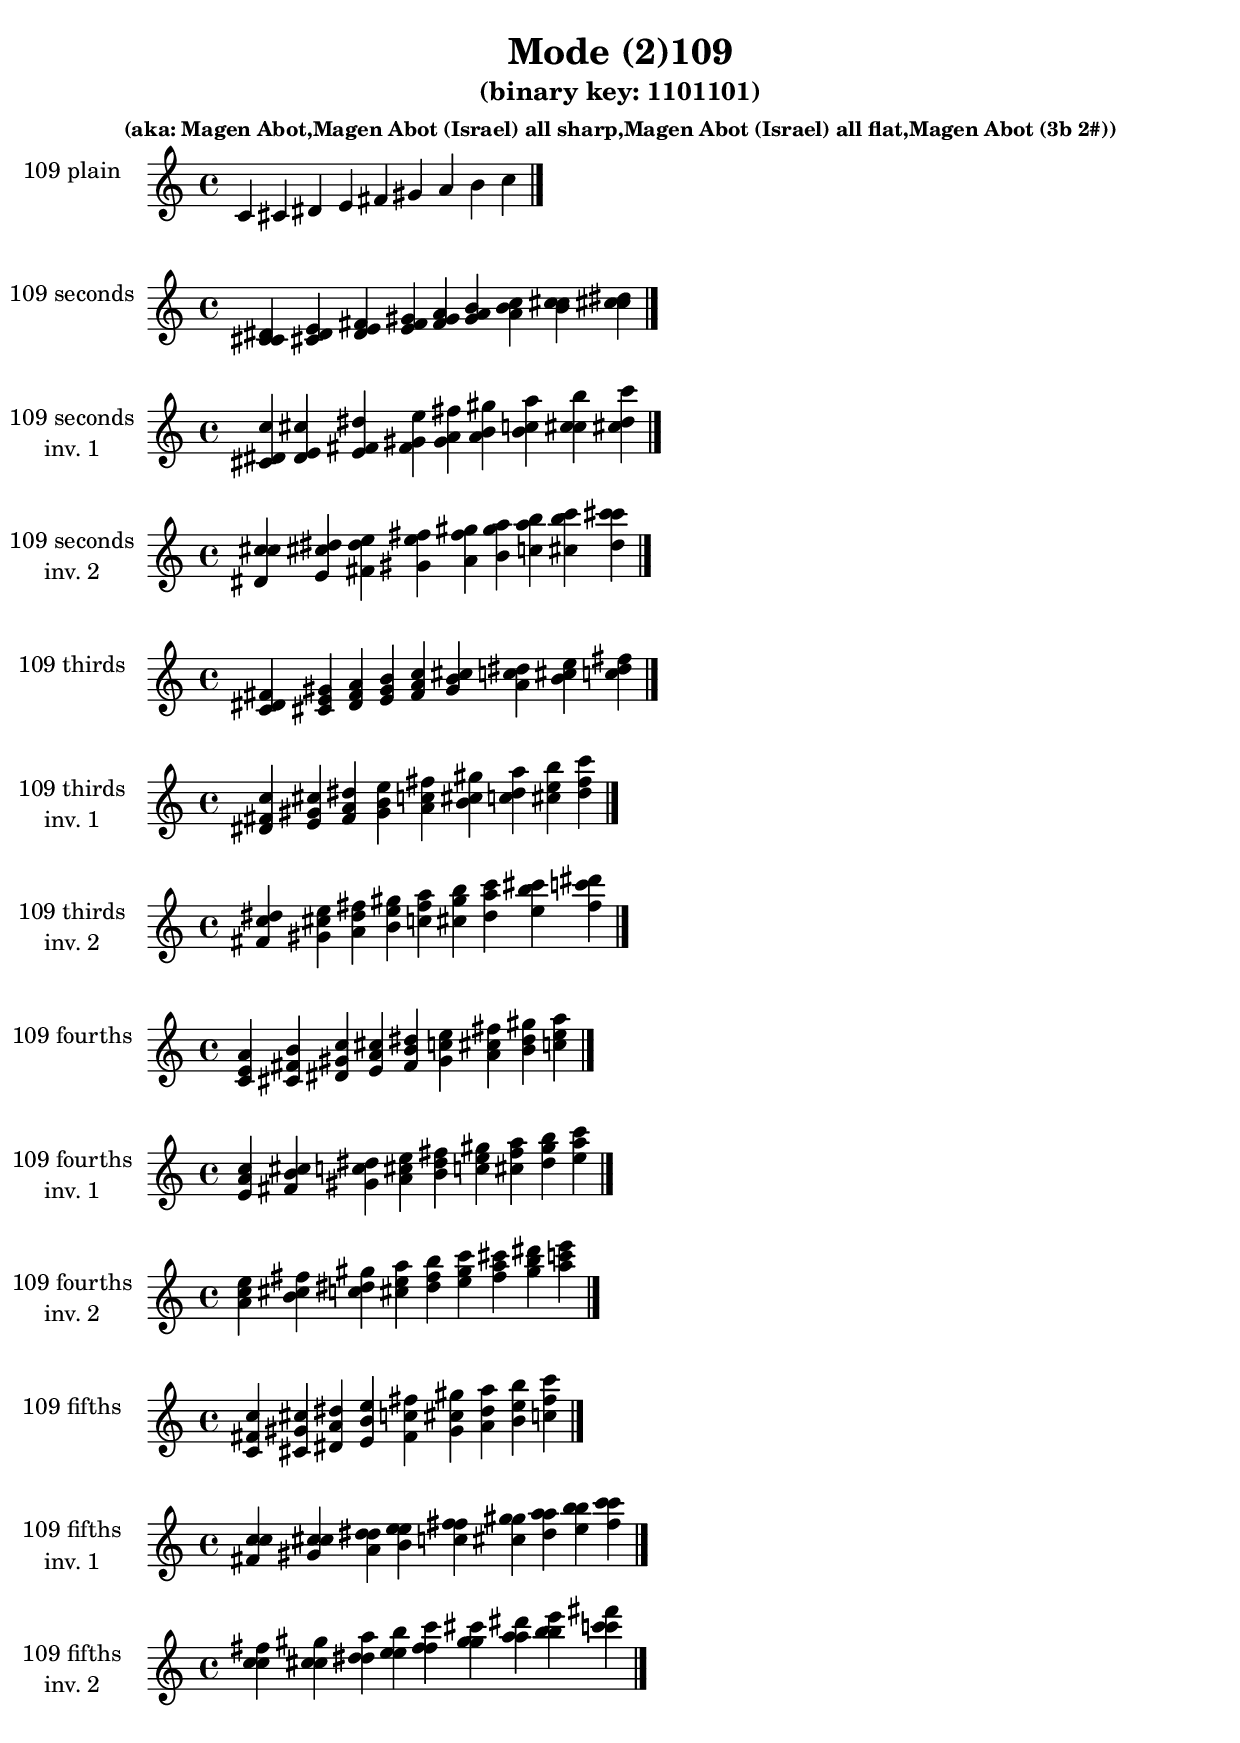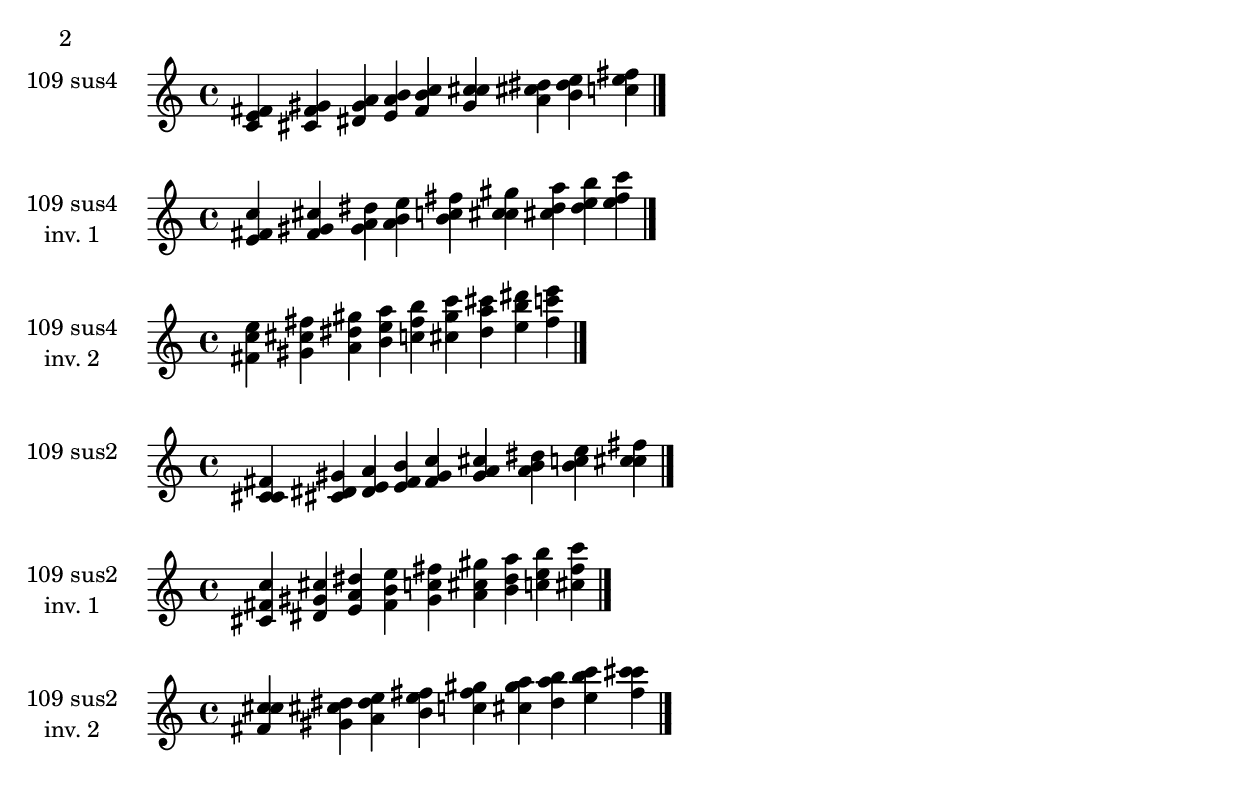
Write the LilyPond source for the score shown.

\version "2.19.0"

\header {
  title = "Mode (2)109"
  subtitle = "(binary key: 1101101)"
  subsubtitle = "(aka: Magen Abot,Magen Abot (Israel) all sharp,Magen Abot (Israel) all flat,Magen Abot (3b 2#))"
 %% Remove default LilyPond tagline
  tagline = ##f
}

\paper {
  #(set-paper-size "a4")
}

global = {
  \key c \major
  \time 4/4
  \tempo 4=100
}

\book {
  \score {
    \new Staff \with {
      instrumentName =  \markup { \column {
         \hcenter-in #14 \line { 109 plain }
         \hcenter-in #14 \line {  } } }
      midiInstrument = "oboe"
    } { \accidentalStyle "default"
        \cadenzaOn c' cis' dis' e' fis' gis' a' b' c''  \cadenzaOff \bar "|." }
    \layout { }
  }
  \score {
    \new Staff \with {
      instrumentName =  \markup { \column {
         \hcenter-in #14 \line { 109 seconds }
         \hcenter-in #14 \line {  } } }
      midiInstrument = "oboe"
    } { \accidentalStyle "default"
        \cadenzaOn <c' cis' dis'> <cis' dis' e'> <dis' e' fis'> <e' fis' gis'> <fis' gis' a'> <gis' a' b'> <a' b' c''> <b' c'' cis''> <c'' cis'' dis''>  \cadenzaOff \bar "|." }
    \layout { }
  }
  \score {
    \new Staff \with {
      instrumentName =  \markup { \column {
         \hcenter-in #14 \line { 109 seconds }
         \hcenter-in #14 \line { inv. 1 } } }
      midiInstrument = "oboe"
    } { \accidentalStyle "default"
        \cadenzaOn <cis' dis' c''> <dis' e' cis''> <e' fis' dis''> <fis' gis' e''> <gis' a' fis''> <a' b' gis''> <b' c'' a''> <c'' cis'' b''> <cis'' dis'' c'''>  \cadenzaOff \bar "|." }
    \layout { }
  }
  \score {
    \new Staff \with {
      instrumentName =  \markup { \column {
         \hcenter-in #14 \line { 109 seconds }
         \hcenter-in #14 \line { inv. 2 } } }
      midiInstrument = "oboe"
    } { \accidentalStyle "default"
        \cadenzaOn <dis' c'' cis''> <e' cis'' dis''> <fis' dis'' e''> <gis' e'' fis''> <a' fis'' gis''> <b' gis'' a''> <c'' a'' b''> <cis'' b'' c'''> <dis'' c''' cis'''>  \cadenzaOff \bar "|." }
    \layout { }
  }
  \score {
    \new Staff \with {
      instrumentName =  \markup { \column {
         \hcenter-in #14 \line { 109 thirds }
         \hcenter-in #14 \line {  } } }
      midiInstrument = "oboe"
    } { \accidentalStyle "default"
        \cadenzaOn <c' dis' fis'> <cis' e' gis'> <dis' fis' a'> <e' gis' b'> <fis' a' c''> <gis' b' cis''> <a' c'' dis''> <b' cis'' e''> <c'' dis'' fis''>  \cadenzaOff \bar "|." }
    \layout { }
  }
  \score {
    \new Staff \with {
      instrumentName =  \markup { \column {
         \hcenter-in #14 \line { 109 thirds }
         \hcenter-in #14 \line { inv. 1 } } }
      midiInstrument = "oboe"
    } { \accidentalStyle "default"
        \cadenzaOn <dis' fis' c''> <e' gis' cis''> <fis' a' dis''> <gis' b' e''> <a' c'' fis''> <b' cis'' gis''> <c'' dis'' a''> <cis'' e'' b''> <dis'' fis'' c'''>  \cadenzaOff \bar "|." }
    \layout { }
  }
  \score {
    \new Staff \with {
      instrumentName =  \markup { \column {
         \hcenter-in #14 \line { 109 thirds }
         \hcenter-in #14 \line { inv. 2 } } }
      midiInstrument = "oboe"
    } { \accidentalStyle "default"
        \cadenzaOn <fis' c'' dis''> <gis' cis'' e''> <a' dis'' fis''> <b' e'' gis''> <c'' fis'' a''> <cis'' gis'' b''> <dis'' a'' c'''> <e'' b'' cis'''> <fis'' c''' dis'''>  \cadenzaOff \bar "|." }
    \layout { }
  }
  \score {
    \new Staff \with {
      instrumentName =  \markup { \column {
         \hcenter-in #14 \line { 109 fourths }
         \hcenter-in #14 \line {  } } }
      midiInstrument = "oboe"
    } { \accidentalStyle "default"
        \cadenzaOn <c' e' a'> <cis' fis' b'> <dis' gis' c''> <e' a' cis''> <fis' b' dis''> <gis' c'' e''> <a' cis'' fis''> <b' dis'' gis''> <c'' e'' a''>  \cadenzaOff \bar "|." }
    \layout { }
  }
  \score {
    \new Staff \with {
      instrumentName =  \markup { \column {
         \hcenter-in #14 \line { 109 fourths }
         \hcenter-in #14 \line { inv. 1 } } }
      midiInstrument = "oboe"
    } { \accidentalStyle "default"
        \cadenzaOn <e' a' c''> <fis' b' cis''> <gis' c'' dis''> <a' cis'' e''> <b' dis'' fis''> <c'' e'' gis''> <cis'' fis'' a''> <dis'' gis'' b''> <e'' a'' c'''>  \cadenzaOff \bar "|." }
    \layout { }
  }
  \score {
    \new Staff \with {
      instrumentName =  \markup { \column {
         \hcenter-in #14 \line { 109 fourths }
         \hcenter-in #14 \line { inv. 2 } } }
      midiInstrument = "oboe"
    } { \accidentalStyle "default"
        \cadenzaOn <a' c'' e''> <b' cis'' fis''> <c'' dis'' gis''> <cis'' e'' a''> <dis'' fis'' b''> <e'' gis'' c'''> <fis'' a'' cis'''> <gis'' b'' dis'''> <a'' c''' e'''>  \cadenzaOff \bar "|." }
    \layout { }
  }
  \score {
    \new Staff \with {
      instrumentName =  \markup { \column {
         \hcenter-in #14 \line { 109 fifths }
         \hcenter-in #14 \line {  } } }
      midiInstrument = "oboe"
    } { \accidentalStyle "default"
        \cadenzaOn <c' fis' c''> <cis' gis' cis''> <dis' a' dis''> <e' b' e''> <fis' c'' fis''> <gis' cis'' gis''> <a' dis'' a''> <b' e'' b''> <c'' fis'' c'''>  \cadenzaOff \bar "|." }
    \layout { }
  }
  \score {
    \new Staff \with {
      instrumentName =  \markup { \column {
         \hcenter-in #14 \line { 109 fifths }
         \hcenter-in #14 \line { inv. 1 } } }
      midiInstrument = "oboe"
    } { \accidentalStyle "default"
        \cadenzaOn <fis' c'' c''> <gis' cis'' cis''> <a' dis'' dis''> <b' e'' e''> <c'' fis'' fis''> <cis'' gis'' gis''> <dis'' a'' a''> <e'' b'' b''> <fis'' c''' c'''>  \cadenzaOff \bar "|." }
    \layout { }
  }
  \score {
    \new Staff \with {
      instrumentName =  \markup { \column {
         \hcenter-in #14 \line { 109 fifths }
         \hcenter-in #14 \line { inv. 2 } } }
      midiInstrument = "oboe"
    } { \accidentalStyle "default"
        \cadenzaOn <c'' c'' fis''> <cis'' cis'' gis''> <dis'' dis'' a''> <e'' e'' b''> <fis'' fis'' c'''> <gis'' gis'' cis'''> <a'' a'' dis'''> <b'' b'' e'''> <c''' c''' fis'''>  \cadenzaOff \bar "|." }
    \layout { }
  }
  \score {
    \new Staff \with {
      instrumentName =  \markup { \column {
         \hcenter-in #14 \line { 109 sus4 }
         \hcenter-in #14 \line {  } } }
      midiInstrument = "oboe"
    } { \accidentalStyle "default"
        \cadenzaOn <c' e' fis'> <cis' fis' gis'> <dis' gis' a'> <e' a' b'> <fis' b' c''> <gis' c'' cis''> <a' cis'' dis''> <b' dis'' e''> <c'' e'' fis''>  \cadenzaOff \bar "|." }
    \layout { }
  }
  \score {
    \new Staff \with {
      instrumentName =  \markup { \column {
         \hcenter-in #14 \line { 109 sus4 }
         \hcenter-in #14 \line { inv. 1 } } }
      midiInstrument = "oboe"
    } { \accidentalStyle "default"
        \cadenzaOn <e' fis' c''> <fis' gis' cis''> <gis' a' dis''> <a' b' e''> <b' c'' fis''> <c'' cis'' gis''> <cis'' dis'' a''> <dis'' e'' b''> <e'' fis'' c'''>  \cadenzaOff \bar "|." }
    \layout { }
  }
  \score {
    \new Staff \with {
      instrumentName =  \markup { \column {
         \hcenter-in #14 \line { 109 sus4 }
         \hcenter-in #14 \line { inv. 2 } } }
      midiInstrument = "oboe"
    } { \accidentalStyle "default"
        \cadenzaOn <fis' c'' e''> <gis' cis'' fis''> <a' dis'' gis''> <b' e'' a''> <c'' fis'' b''> <cis'' gis'' c'''> <dis'' a'' cis'''> <e'' b'' dis'''> <fis'' c''' e'''>  \cadenzaOff \bar "|." }
    \layout { }
  }
  \score {
    \new Staff \with {
      instrumentName =  \markup { \column {
         \hcenter-in #14 \line { 109 sus2 }
         \hcenter-in #14 \line {  } } }
      midiInstrument = "oboe"
    } { \accidentalStyle "default"
        \cadenzaOn <c' cis' fis'> <cis' dis' gis'> <dis' e' a'> <e' fis' b'> <fis' gis' c''> <gis' a' cis''> <a' b' dis''> <b' c'' e''> <c'' cis'' fis''>  \cadenzaOff \bar "|." }
    \layout { }
  }
  \score {
    \new Staff \with {
      instrumentName =  \markup { \column {
         \hcenter-in #14 \line { 109 sus2 }
         \hcenter-in #14 \line { inv. 1 } } }
      midiInstrument = "oboe"
    } { \accidentalStyle "default"
        \cadenzaOn <cis' fis' c''> <dis' gis' cis''> <e' a' dis''> <fis' b' e''> <gis' c'' fis''> <a' cis'' gis''> <b' dis'' a''> <c'' e'' b''> <cis'' fis'' c'''>  \cadenzaOff \bar "|." }
    \layout { }
  }
  \score {
    \new Staff \with {
      instrumentName =  \markup { \column {
         \hcenter-in #14 \line { 109 sus2 }
         \hcenter-in #14 \line { inv. 2 } } }
      midiInstrument = "oboe"
    } { \accidentalStyle "default"
        \cadenzaOn <fis' c'' cis''> <gis' cis'' dis''> <a' dis'' e''> <b' e'' fis''> <c'' fis'' gis''> <cis'' gis'' a''> <dis'' a'' b''> <e'' b'' c'''> <fis'' c''' cis'''>  \cadenzaOff \bar "|." }
    \layout { }
  }
}

\book {
  \bookOutputSuffix "plain_"
  \score {
    \new Staff \with {
      instrumentName =  \markup { \column {
         \hcenter-in #14 \line { 109 plain }
         \hcenter-in #14 \line {  } } }
      midiInstrument = "oboe"
    } { \accidentalStyle "default"
        \cadenzaOn c' cis' dis' e' fis' gis' a' b' c''  \cadenzaOff \bar "|." }
    \midi { }
  }
}
\book {
  \bookOutputSuffix "seconds_"
  \score {
    \new Staff \with {
      instrumentName =  \markup { \column {
         \hcenter-in #14 \line { 109 seconds }
         \hcenter-in #14 \line {  } } }
      midiInstrument = "oboe"
    } { \accidentalStyle "default"
        \cadenzaOn <c' cis' dis'> <cis' dis' e'> <dis' e' fis'> <e' fis' gis'> <fis' gis' a'> <gis' a' b'> <a' b' c''> <b' c'' cis''> <c'' cis'' dis''>  \cadenzaOff \bar "|." }
    \midi { }
  }
}
\book {
  \bookOutputSuffix "seconds_inv. 1"
  \score {
    \new Staff \with {
      instrumentName =  \markup { \column {
         \hcenter-in #14 \line { 109 seconds }
         \hcenter-in #14 \line { inv. 1 } } }
      midiInstrument = "oboe"
    } { \accidentalStyle "default"
        \cadenzaOn <cis' dis' c''> <dis' e' cis''> <e' fis' dis''> <fis' gis' e''> <gis' a' fis''> <a' b' gis''> <b' c'' a''> <c'' cis'' b''> <cis'' dis'' c'''>  \cadenzaOff \bar "|." }
    \midi { }
  }
}
\book {
  \bookOutputSuffix "seconds_inv. 2"
  \score {
    \new Staff \with {
      instrumentName =  \markup { \column {
         \hcenter-in #14 \line { 109 seconds }
         \hcenter-in #14 \line { inv. 2 } } }
      midiInstrument = "oboe"
    } { \accidentalStyle "default"
        \cadenzaOn <dis' c'' cis''> <e' cis'' dis''> <fis' dis'' e''> <gis' e'' fis''> <a' fis'' gis''> <b' gis'' a''> <c'' a'' b''> <cis'' b'' c'''> <dis'' c''' cis'''>  \cadenzaOff \bar "|." }
    \midi { }
  }
}
\book {
  \bookOutputSuffix "thirds_"
  \score {
    \new Staff \with {
      instrumentName =  \markup { \column {
         \hcenter-in #14 \line { 109 thirds }
         \hcenter-in #14 \line {  } } }
      midiInstrument = "oboe"
    } { \accidentalStyle "default"
        \cadenzaOn <c' dis' fis'> <cis' e' gis'> <dis' fis' a'> <e' gis' b'> <fis' a' c''> <gis' b' cis''> <a' c'' dis''> <b' cis'' e''> <c'' dis'' fis''>  \cadenzaOff \bar "|." }
    \midi { }
  }
}
\book {
  \bookOutputSuffix "thirds_inv. 1"
  \score {
    \new Staff \with {
      instrumentName =  \markup { \column {
         \hcenter-in #14 \line { 109 thirds }
         \hcenter-in #14 \line { inv. 1 } } }
      midiInstrument = "oboe"
    } { \accidentalStyle "default"
        \cadenzaOn <dis' fis' c''> <e' gis' cis''> <fis' a' dis''> <gis' b' e''> <a' c'' fis''> <b' cis'' gis''> <c'' dis'' a''> <cis'' e'' b''> <dis'' fis'' c'''>  \cadenzaOff \bar "|." }
    \midi { }
  }
}
\book {
  \bookOutputSuffix "thirds_inv. 2"
  \score {
    \new Staff \with {
      instrumentName =  \markup { \column {
         \hcenter-in #14 \line { 109 thirds }
         \hcenter-in #14 \line { inv. 2 } } }
      midiInstrument = "oboe"
    } { \accidentalStyle "default"
        \cadenzaOn <fis' c'' dis''> <gis' cis'' e''> <a' dis'' fis''> <b' e'' gis''> <c'' fis'' a''> <cis'' gis'' b''> <dis'' a'' c'''> <e'' b'' cis'''> <fis'' c''' dis'''>  \cadenzaOff \bar "|." }
    \midi { }
  }
}
\book {
  \bookOutputSuffix "fourths_"
  \score {
    \new Staff \with {
      instrumentName =  \markup { \column {
         \hcenter-in #14 \line { 109 fourths }
         \hcenter-in #14 \line {  } } }
      midiInstrument = "oboe"
    } { \accidentalStyle "default"
        \cadenzaOn <c' e' a'> <cis' fis' b'> <dis' gis' c''> <e' a' cis''> <fis' b' dis''> <gis' c'' e''> <a' cis'' fis''> <b' dis'' gis''> <c'' e'' a''>  \cadenzaOff \bar "|." }
    \midi { }
  }
}
\book {
  \bookOutputSuffix "fourths_inv. 1"
  \score {
    \new Staff \with {
      instrumentName =  \markup { \column {
         \hcenter-in #14 \line { 109 fourths }
         \hcenter-in #14 \line { inv. 1 } } }
      midiInstrument = "oboe"
    } { \accidentalStyle "default"
        \cadenzaOn <e' a' c''> <fis' b' cis''> <gis' c'' dis''> <a' cis'' e''> <b' dis'' fis''> <c'' e'' gis''> <cis'' fis'' a''> <dis'' gis'' b''> <e'' a'' c'''>  \cadenzaOff \bar "|." }
    \midi { }
  }
}
\book {
  \bookOutputSuffix "fourths_inv. 2"
  \score {
    \new Staff \with {
      instrumentName =  \markup { \column {
         \hcenter-in #14 \line { 109 fourths }
         \hcenter-in #14 \line { inv. 2 } } }
      midiInstrument = "oboe"
    } { \accidentalStyle "default"
        \cadenzaOn <a' c'' e''> <b' cis'' fis''> <c'' dis'' gis''> <cis'' e'' a''> <dis'' fis'' b''> <e'' gis'' c'''> <fis'' a'' cis'''> <gis'' b'' dis'''> <a'' c''' e'''>  \cadenzaOff \bar "|." }
    \midi { }
  }
}
\book {
  \bookOutputSuffix "fifths_"
  \score {
    \new Staff \with {
      instrumentName =  \markup { \column {
         \hcenter-in #14 \line { 109 fifths }
         \hcenter-in #14 \line {  } } }
      midiInstrument = "oboe"
    } { \accidentalStyle "default"
        \cadenzaOn <c' fis' c''> <cis' gis' cis''> <dis' a' dis''> <e' b' e''> <fis' c'' fis''> <gis' cis'' gis''> <a' dis'' a''> <b' e'' b''> <c'' fis'' c'''>  \cadenzaOff \bar "|." }
    \midi { }
  }
}
\book {
  \bookOutputSuffix "fifths_inv. 1"
  \score {
    \new Staff \with {
      instrumentName =  \markup { \column {
         \hcenter-in #14 \line { 109 fifths }
         \hcenter-in #14 \line { inv. 1 } } }
      midiInstrument = "oboe"
    } { \accidentalStyle "default"
        \cadenzaOn <fis' c'' c''> <gis' cis'' cis''> <a' dis'' dis''> <b' e'' e''> <c'' fis'' fis''> <cis'' gis'' gis''> <dis'' a'' a''> <e'' b'' b''> <fis'' c''' c'''>  \cadenzaOff \bar "|." }
    \midi { }
  }
}
\book {
  \bookOutputSuffix "fifths_inv. 2"
  \score {
    \new Staff \with {
      instrumentName =  \markup { \column {
         \hcenter-in #14 \line { 109 fifths }
         \hcenter-in #14 \line { inv. 2 } } }
      midiInstrument = "oboe"
    } { \accidentalStyle "default"
        \cadenzaOn <c'' c'' fis''> <cis'' cis'' gis''> <dis'' dis'' a''> <e'' e'' b''> <fis'' fis'' c'''> <gis'' gis'' cis'''> <a'' a'' dis'''> <b'' b'' e'''> <c''' c''' fis'''>  \cadenzaOff \bar "|." }
    \midi { }
  }
}
\book {
  \bookOutputSuffix "sus4_"
  \score {
    \new Staff \with {
      instrumentName =  \markup { \column {
         \hcenter-in #14 \line { 109 sus4 }
         \hcenter-in #14 \line {  } } }
      midiInstrument = "oboe"
    } { \accidentalStyle "default"
        \cadenzaOn <c' e' fis'> <cis' fis' gis'> <dis' gis' a'> <e' a' b'> <fis' b' c''> <gis' c'' cis''> <a' cis'' dis''> <b' dis'' e''> <c'' e'' fis''>  \cadenzaOff \bar "|." }
    \midi { }
  }
}
\book {
  \bookOutputSuffix "sus4_inv. 1"
  \score {
    \new Staff \with {
      instrumentName =  \markup { \column {
         \hcenter-in #14 \line { 109 sus4 }
         \hcenter-in #14 \line { inv. 1 } } }
      midiInstrument = "oboe"
    } { \accidentalStyle "default"
        \cadenzaOn <e' fis' c''> <fis' gis' cis''> <gis' a' dis''> <a' b' e''> <b' c'' fis''> <c'' cis'' gis''> <cis'' dis'' a''> <dis'' e'' b''> <e'' fis'' c'''>  \cadenzaOff \bar "|." }
    \midi { }
  }
}
\book {
  \bookOutputSuffix "sus4_inv. 2"
  \score {
    \new Staff \with {
      instrumentName =  \markup { \column {
         \hcenter-in #14 \line { 109 sus4 }
         \hcenter-in #14 \line { inv. 2 } } }
      midiInstrument = "oboe"
    } { \accidentalStyle "default"
        \cadenzaOn <fis' c'' e''> <gis' cis'' fis''> <a' dis'' gis''> <b' e'' a''> <c'' fis'' b''> <cis'' gis'' c'''> <dis'' a'' cis'''> <e'' b'' dis'''> <fis'' c''' e'''>  \cadenzaOff \bar "|." }
    \midi { }
  }
}
\book {
  \bookOutputSuffix "sus2_"
  \score {
    \new Staff \with {
      instrumentName =  \markup { \column {
         \hcenter-in #14 \line { 109 sus2 }
         \hcenter-in #14 \line {  } } }
      midiInstrument = "oboe"
    } { \accidentalStyle "default"
        \cadenzaOn <c' cis' fis'> <cis' dis' gis'> <dis' e' a'> <e' fis' b'> <fis' gis' c''> <gis' a' cis''> <a' b' dis''> <b' c'' e''> <c'' cis'' fis''>  \cadenzaOff \bar "|." }
    \midi { }
  }
}
\book {
  \bookOutputSuffix "sus2_inv. 1"
  \score {
    \new Staff \with {
      instrumentName =  \markup { \column {
         \hcenter-in #14 \line { 109 sus2 }
         \hcenter-in #14 \line { inv. 1 } } }
      midiInstrument = "oboe"
    } { \accidentalStyle "default"
        \cadenzaOn <cis' fis' c''> <dis' gis' cis''> <e' a' dis''> <fis' b' e''> <gis' c'' fis''> <a' cis'' gis''> <b' dis'' a''> <c'' e'' b''> <cis'' fis'' c'''>  \cadenzaOff \bar "|." }
    \midi { }
  }
}
\book {
  \bookOutputSuffix "sus2_inv. 2"
  \score {
    \new Staff \with {
      instrumentName =  \markup { \column {
         \hcenter-in #14 \line { 109 sus2 }
         \hcenter-in #14 \line { inv. 2 } } }
      midiInstrument = "oboe"
    } { \accidentalStyle "default"
        \cadenzaOn <fis' c'' cis''> <gis' cis'' dis''> <a' dis'' e''> <b' e'' fis''> <c'' fis'' gis''> <cis'' gis'' a''> <dis'' a'' b''> <e'' b'' c'''> <fis'' c''' cis'''>  \cadenzaOff \bar "|." }
    \midi { }
  }
}
